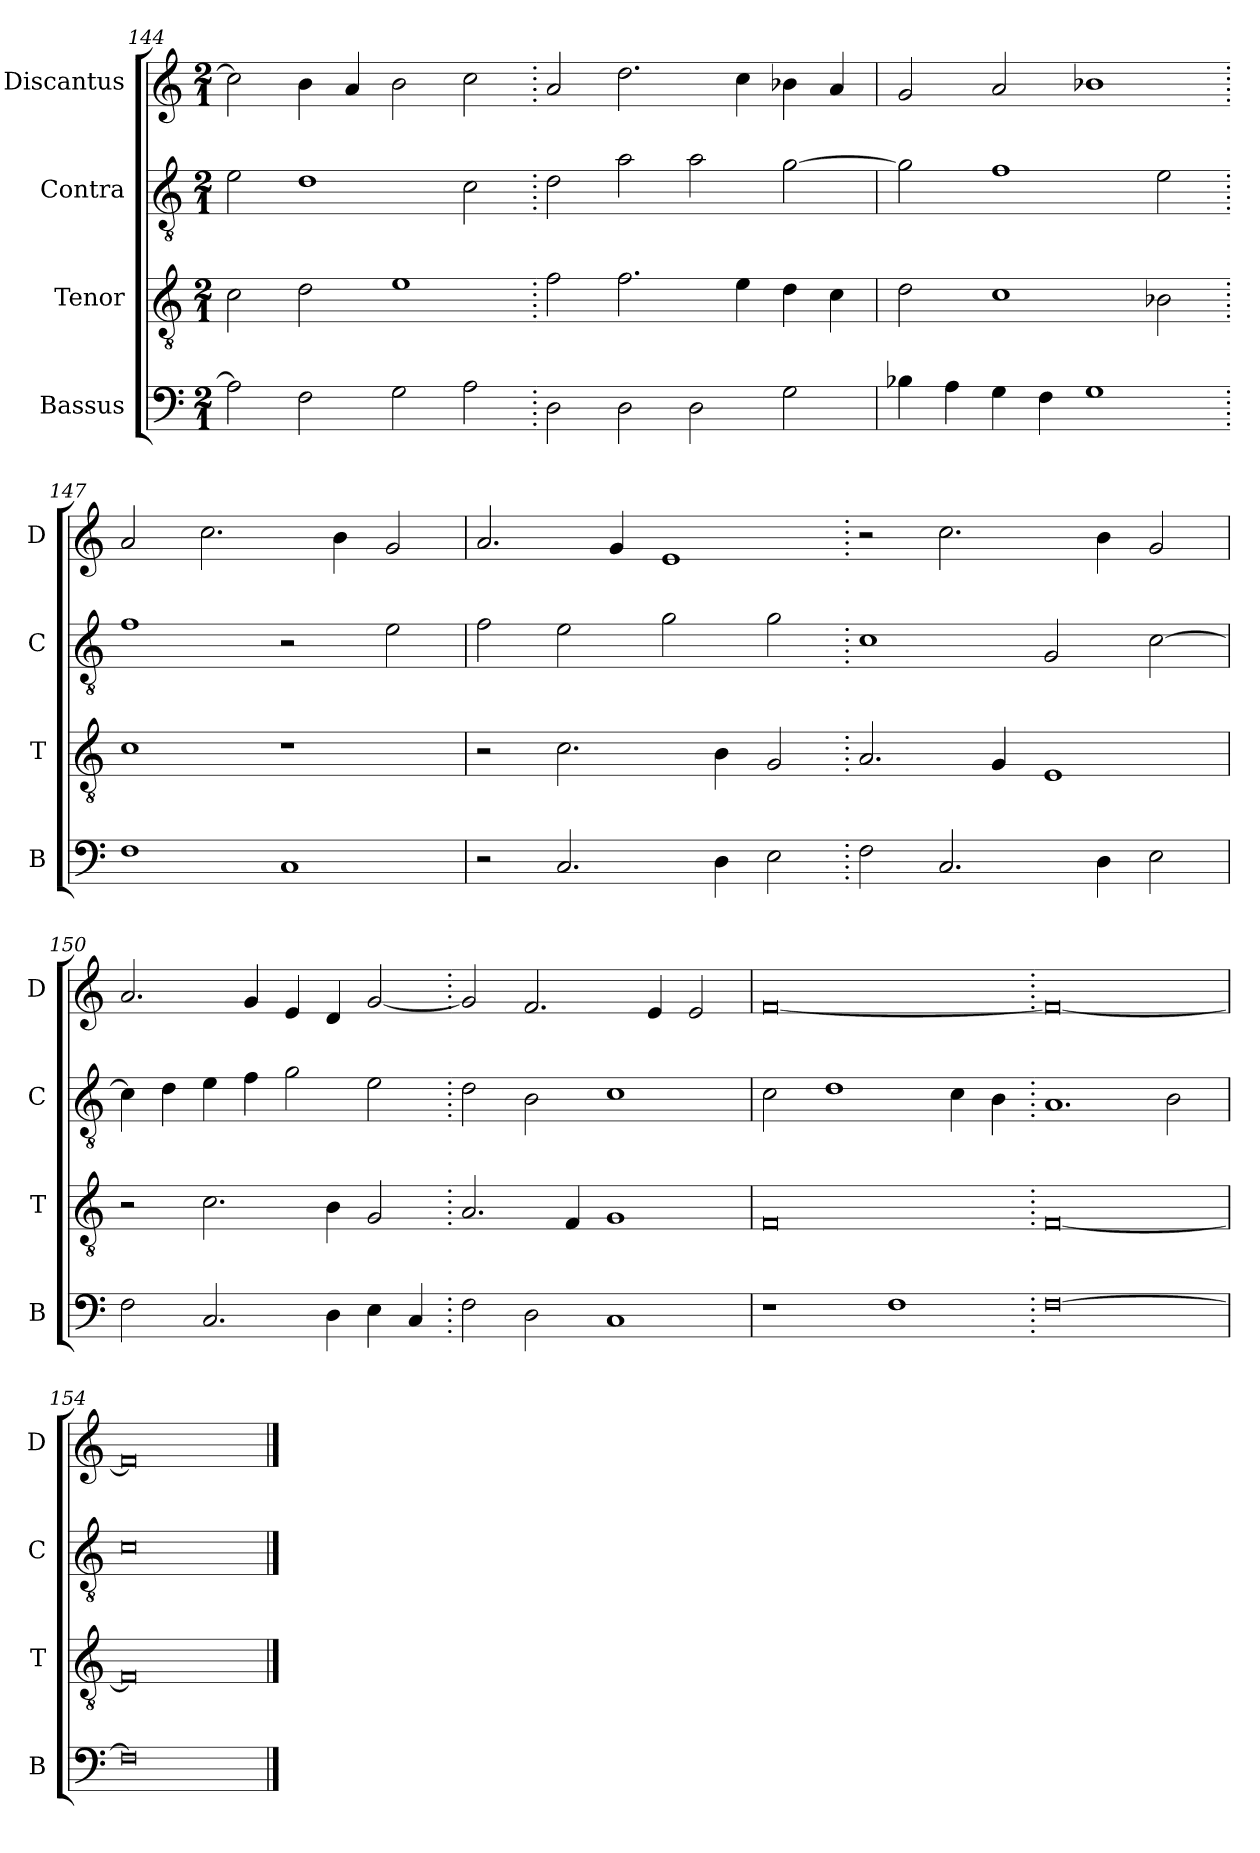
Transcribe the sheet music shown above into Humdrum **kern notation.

**kern	**kern	**kern	**kern
*part4	*part3	*part2	*part1
*staff4	*staff3	*staff2	*staff1
*I"Bassus	*I"Tenor	*I"Contra	*I"Discantus
*I'B	*I'T	*I'C	*I'D
*clefF4	*clefGv2	*clefGv2	*clefG2
*k[]	*k[]	*k[]	*k[]
*M2/1	*M2/1	*M2/1	*M2/1
=144	=144	=144	=144
2A\]	2c\	2e\	2cc\]
2F\	2d\	1d	4b\
.	.	.	4a/
2G\	1e	.	2b\
2A\	.	2c\	2cc\
=145.	=145.	=145.	=145.
2D\	2f\	2d\	2a/
2D\	2.f\	2a\	2.dd\
2D\	.	2a\	.
.	4e\	.	4cc\
2G\	4d\	[2g\	4b-X\
.	4c\	.	4a/
=146	=146	=146	=146
4B-X\	2d\	2g\]	2g/
4A\	.	.	.
4G\	1c	1f	2a/
4F\	.	.	.
1G	.	.	1b-X
.	2B-X\	2e\	.
=147.	=147.	=147.	=147.
1F	1c	1f	2a/
.	.	.	2.cc\
1C	1r	2r	.
.	.	.	4b\
.	.	2e\	2g/
=148	=148	=148	=148
2r	2r	2f\	2.a/
2.C/	2.c\	2e\	.
.	.	.	4g/
.	.	2g\	1e
4D\	4B\	.	.
2E\	2G/	2g\	.
=149.	=149.	=149.	=149.
2F\	2.A/	1c	2r
2.C/	.	.	2.cc\
.	4G/	.	.
.	1E	2G/	.
4D\	.	.	4b\
2E\	.	[2c\	2g/
=150	=150	=150	=150
2F\	2r	4c\]	2.a/
.	.	4d\	.
2.C/	2.c\	4e\	.
.	.	4f\	4g/
.	.	2g\	4e/
4D\	4B\	.	4d/
4E\	2G/	2e\	[2g/
4C/	.	.	.
=151.	=151.	=151.	=151.
2F\	2.A/	2d\	2g/]
2D\	.	2B\	2.f/
.	4F/	.	.
1C	1G	1c	.
.	.	.	4e/
.	.	.	2e/
=152	=152	=152	=152
1r	0F	2c\	[0f
.	.	1d	.
1F	.	.	.
.	.	4c\	.
.	.	4B\	.
=153.	=153.	=153.	=153.
[0F	[0F	1.A	0f_
.	.	2B\	.
=154	=154	=154	=154
0F]	0F]	0c	0f]
==	==	==	==
*-	*-	*-	*-
